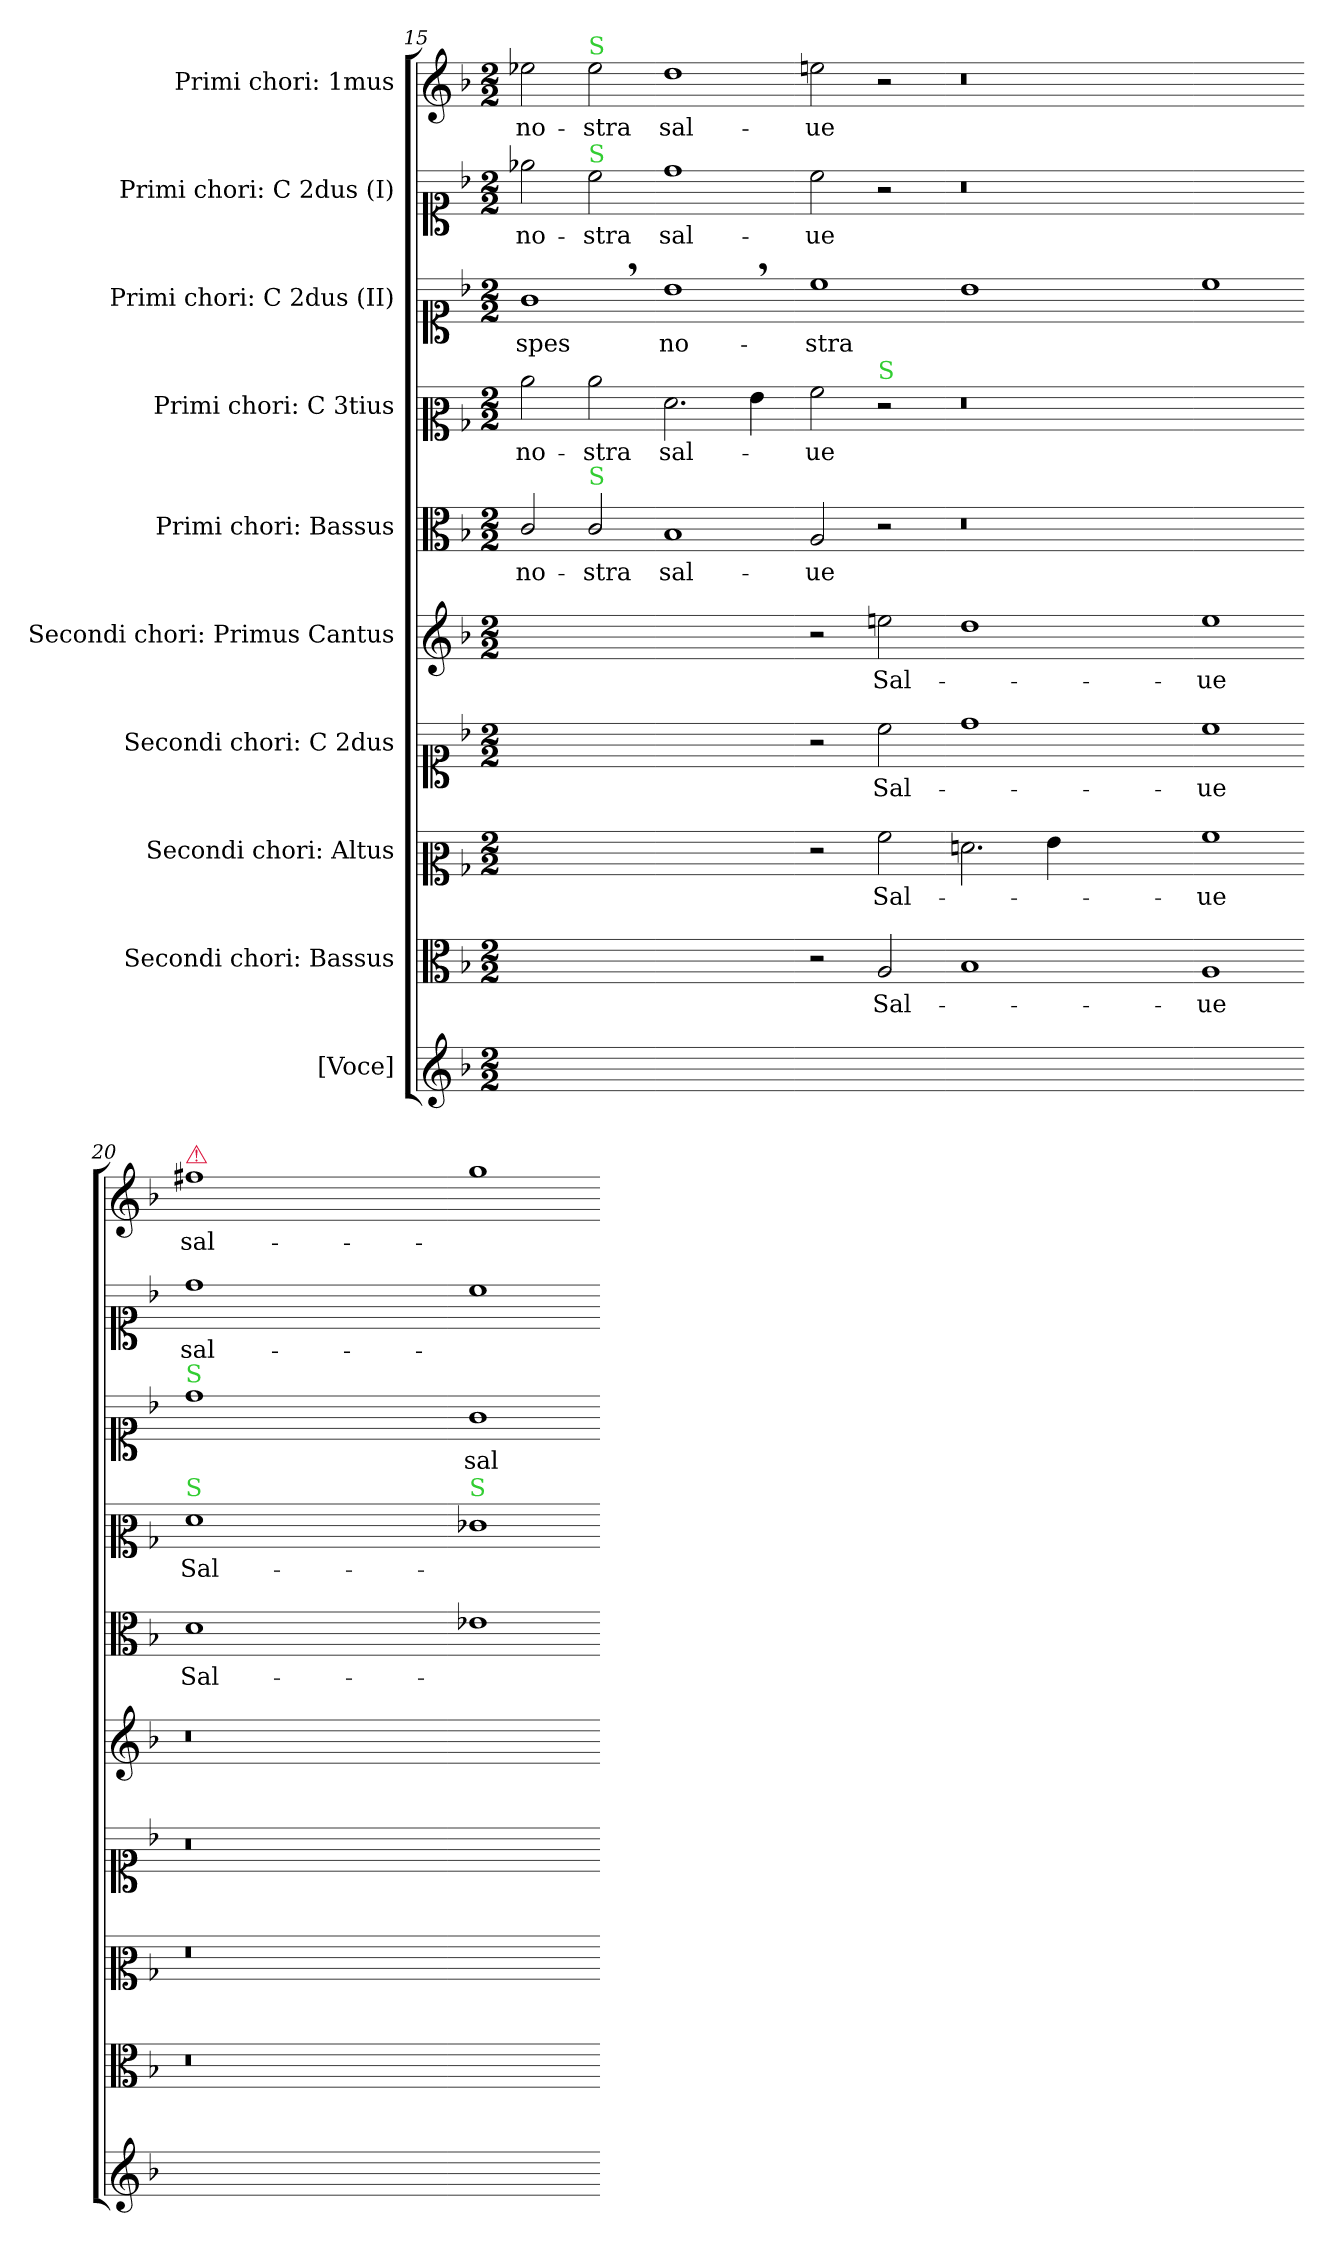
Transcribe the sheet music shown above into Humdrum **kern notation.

**kern	**kern	**text	**kern	**text	**kern	**text	**kern	**text	**kern	**text	**kern	**text	**kern	**text	**kern	**text	**kern	**text
*part10	*part9	*part9	*part8	*part8	*part7	*part7	*part6	*part6	*part5	*part5	*part4	*part4	*part3	*part3	*part2	*part2	*part1	*part1
*staff10	*staff9	*staff9	*staff8	*staff8	*staff7	*staff7	*staff6	*staff6	*staff5	*staff5	*staff4	*staff4	*staff3	*staff3	*staff2	*staff2	*staff1	*staff1
*I"[Voce]	*I"Secondi chori: Bassus	*	*I"Secondi chori: Altus	*	*I"Secondi chori: C 2dus	*	*I"Secondi chori: Primus Cantus	*	*I"Primi chori: Bassus	*	*I"Primi chori: C 3tius	*	*I"Primi chori: C 2dus (II)	*	*I"Primi chori: C 2dus (I)	*	*I"Primi chori: 1mus	*
*clefG2	*clefC3	*	*clefC2	*	*clefC1	*	*clefG2	*	*clefC3	*	*clefC2	*	*clefC1	*	*clefC1	*	*clefG2	*
*k[b-]	*k[b-]	*	*k[b-]	*	*k[b-]	*	*k[b-]	*	*k[b-]	*	*k[b-]	*	*k[b-]	*	*k[b-]	*	*k[b-]	*
*M2/2	*M2/2	*	*M2/2	*	*M2/2	*	*M2/2	*	*M2/2	*	*M2/2	*	*M2/2	*	*M2/2	*	*M2/2	*
=15	=15	=15	=15	=15	=15	=15	=15	=15	=15	=15	=15	=15	=15	=15	=15	=15	=15	=15
1ryy	1ryy	.	1ryy	.	1ryy	.	1ryy	.	2c/	no-	2cc\	no-	1g,<\	spes	2ee-X\	no-	2ee-X\	no-
!	!	!	!	!	!	!	!	!	!	!	!	!	!	!	!	!	!LO:TX:a:color=limegreen:t=S	!
!	!	!	!	!	!	!	!	!	!	!	!	!	!	!	!LO:TX:a:color=limegreen:t=S	!	!	!
!	!	!	!	!	!	!	!	!	!LO:TX:a:color=limegreen:t=S	!	!	!	!	!	!	!	!	!
.	.	.	.	.	.	.	.	.	2c/	-stra	2cc\	-stra	.	.	2cc\	-stra	2ee-\	-stra
=16-	=16-	=16-	=16-	=16-	=16-	=16-	=16-	=16-	=16-	=16-	=16-	=16-	=16-	=16-	=16-	=16-	=16-	=16-
1ryy	1ryy	.	1ryy	.	1ryy	.	1ryy	.	1B-/	sal-	2.f\	sal-	1b-,<\	no-	1dd\	sal-	1dd\	sal-
.	.	.	.	.	.	.	.	.	.	.	4g\	.	.	.	.	.	.	.
=17-	=17-	=17-	=17-	=17-	=17-	=17-	=17-	=17-	=17-	=17-	=17-	=17-	=17-	=17-	=17-	=17-	=17-	=17-
1ryy	2r	.	2r	.	2r	.	2r	.	2A/	-ue	2a\	-ue	1cc\	-stra	2cc\	-ue	2een\	-ue
!	!	!	!	!	!	!	!	!	!	!	!LO:TX:a:color=limegreen:t=S	!	!	!	!	!	!	!
.	2A/	Sal-	2a\	Sal-	2cc\	Sal-	2een\	Sal-	2r	.	2r	.	.	.	2r	.	2r	.
=18-	=18-	=18-	=18-	=18-	=18-	=18-	=18-	=18-	=18-	=18-	=18-	=18-	=18-	=18-	=18-	=18-	=18-	=18-
1ryy	1B-/	.	2.fn\	.	1dd\	.	1dd\	.	0r	.	0r	.	1b-\	.	0r	.	0r	.
.	.	.	4g\	.	.	.	.	.	.	.	.	.	.	.	.	.	.	.
1ryy	1ryy	.	1ryy	.	1ryy	.	1ryy	.	.	.	.	.	1ryy	.	.	.	.	.
=19-	=19-	=19-	=19-	=19-	=19-	=19-	=19-	=19-	=19-	=19-	=19-	=19-	=19-	=19-	=19-	=19-	=19-	=19-
1ryy	1A/	-ue	1a\	-ue	1cc\	-ue	1ee\	-ue	1ryy	.	1ryy	.	1cc\	.	1ryy	.	1ryy	.
=20-	=20-	=20-	=20-	=20-	=20-	=20-	=20-	=20-	=20-	=20-	=20-	=20-	=20-	=20-	=20-	=20-	=20-	=20-
!	!	!	!	!	!	!	!	!	!	!	!	!	!	!	!	!	!LO:TX:a:color=crimson:t=⚠	!
!	!	!	!	!	!	!	!	!	!	!	!	!	!LO:TX:a:color=limegreen:t=S	!	!	!	!	!
!	!	!	!	!	!	!	!	!	!	!	!LO:TX:a:color=limegreen:t=S	!	!	!	!	!	!	!
1ryy	0r	.	0r	.	0r	.	0r	.	1d\	Sal-	1f\	Sal-	1dd\	.	1dd\	sal-	1ff#X\	sal-
1ryy	.	.	.	.	.	.	.	.	1ryy	.	1ryy	.	1ryy	.	1ryy	.	1ryy	.
=21-	=21-	=21-	=21-	=21-	=21-	=21-	=21-	=21-	=21-	=21-	=21-	=21-	=21-	=21-	=21-	=21-	=21-	=21-
!	!	!	!	!	!	!	!	!	!	!	!LO:TX:a:color=limegreen:t=S	!	!	!	!	!	!	!
1ryy	1ryy	.	1ryy	.	1ryy	.	1ryy	.	1e-X\	.	1e-X\	.	1g\	sal-	1cc\	.	1gg\	.
=-	=-	=-	=-	=-	=-	=-	=-	=-	=-	=-	=-	=-	=-	=-	=-	=-	=-	=-
*-	*-	*-	*-	*-	*-	*-	*-	*-	*-	*-	*-	*-	*-	*-	*-	*-	*-	*-
